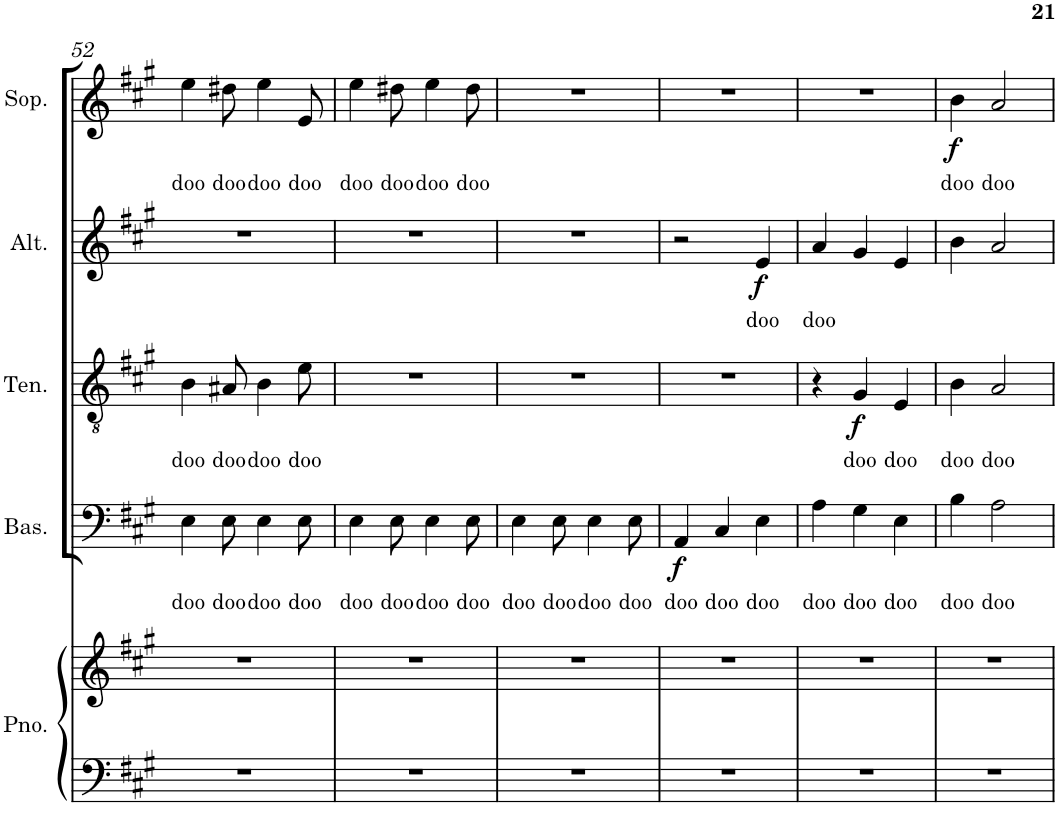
**kern	**kern	**kern	**text	**dynam	**kern	**text	**dynam	**kern	**text	**dynam	**kern	**text	**dynam
*part5	*part5	*part4	*part4	*part4	*part3	*part3	*part3	*part2	*part2	*part2	*part1	*part1	*part1
*staff6	*staff5	*staff4	*staff4	*staff4	*staff3	*staff3	*staff3	*staff2	*staff2	*staff2	*staff1	*staff1	*staff1
*I"Piano	*	*I"Bass	*	*	*I"Tenor	*	*	*I"Alto	*	*	*I"Soprano	*	*
*I'Pno.	*	*I'Bas.	*	*	*I'Ten.	*	*	*I'Alt.	*	*	*I'Sop.	*	*
!!LO:PB:g=z
*clefF4	*clefG2	*clefF4	*	*	*clefGv2	*	*	*clefG2	*	*	*clefG2	*	*
*k[f#c#g#]	*k[f#c#g#]	*k[f#c#g#]	*	*	*k[f#c#g#]	*	*	*k[f#c#g#]	*	*	*k[f#c#g#]	*	*
*A:	*A:	*A:	*	*	*A:	*	*	*A:	*	*	*A:	*	*
*M6/8	*M6/8	*M6/8	*	*	*M6/8	*	*	*M6/8	*	*	*M6/8	*	*
=52	=52	=52	=52	=52	=52	=52	=52	=52	=52	=52	=52	=52	=52
!	!	!	!LO:LY:b	!	!	!LO:LY:b	!	!	!	!	!	!LO:LY:b	!
2.r	2.r	4E\	doo	.	4B\	doo	.	2.r	.	.	4ee\	doo	.
!	!	!	!LO:LY:b	!	!	!LO:LY:b	!	!	!	!	!	!LO:LY:b	!
.	.	8E\	doo	.	8A#X/	doo	.	.	.	.	8dd#X\	doo	.
!	!	!	!LO:LY:b	!	!	!LO:LY:b	!	!	!	!	!	!LO:LY:b	!
.	.	4E\	doo	.	4B\	doo	.	.	.	.	4ee\	doo	.
!	!	!	!LO:LY:b	!	!	!LO:LY:b	!	!	!	!	!	!LO:LY:b	!
.	.	8E\	doo	.	8e\	doo	.	.	.	.	8e/	doo	.
=53	=53	=53	=53	=53	=53	=53	=53	=53	=53	=53	=53	=53	=53
!	!	!	!LO:LY:b	!	!	!	!	!	!	!	!	!LO:LY:b	!
2.r	2.r	4E\	doo	.	2.r	.	.	2.r	.	.	4ee\	doo	.
!	!	!	!LO:LY:b	!	!	!	!	!	!	!	!	!LO:LY:b	!
.	.	8E\	doo	.	.	.	.	.	.	.	8dd#X\	doo	.
!	!	!	!LO:LY:b	!	!	!	!	!	!	!	!	!LO:LY:b	!
.	.	4E\	doo	.	.	.	.	.	.	.	4ee\	doo	.
!	!	!	!LO:LY:b	!	!	!	!	!	!	!	!	!LO:LY:b	!
.	.	8E\	doo	.	.	.	.	.	.	.	8dd#\	doo	.
=54	=54	=54	=54	=54	=54	=54	=54	=54	=54	=54	=54	=54	=54
!	!	!	!LO:LY:b	!	!	!	!	!	!	!	!	!	!
2.r	2.r	4E\	doo	.	2.r	.	.	2.r	.	.	2.r	.	.
!	!	!	!LO:LY:b	!	!	!	!	!	!	!	!	!	!
.	.	8E\	doo	.	.	.	.	.	.	.	.	.	.
!	!	!	!LO:LY:b	!	!	!	!	!	!	!	!	!	!
.	.	4E\	doo	.	.	.	.	.	.	.	.	.	.
!	!	!	!LO:LY:b	!	!	!	!	!	!	!	!	!	!
.	.	8E\	doo	.	.	.	.	.	.	.	.	.	.
=55	=55	=55	=55	=55	=55	=55	=55	=55	=55	=55	=55	=55	=55
!	!	!	!LO:LY:b	!LO:DY:b	!	!	!	!	!	!	!	!	!
2.r	2.r	4AA/	doo	f	2.r	.	.	2r	.	.	2.r	.	.
!	!	!	!LO:LY:b	!	!	!	!	!	!	!	!	!	!
.	.	4C#/	doo	.	.	.	.	.	.	.	.	.	.
!	!	!	!LO:LY:b	!	!	!	!	!	!LO:LY:b	!LO:DY:b	!	!	!
.	.	4E\	doo	.	.	.	.	4e/	doo	f	.	.	.
=56	=56	=56	=56	=56	=56	=56	=56	=56	=56	=56	=56	=56	=56
!	!	!	!LO:LY:b	!	!	!	!	!	!LO:LY:b	!	!	!	!
2.r	2.r	4A\	doo	.	4r	.	.	4a/	doo	.	2.r	.	.
!	!	!	!LO:LY:b	!	!	!LO:LY:b	!LO:DY:b	!	!	!	!	!	!
.	.	4G#\	doo	.	4G#/	doo	f	4g#/	.	.	.	.	.
!	!	!	!LO:LY:b	!	!	!LO:LY:b	!	!	!	!	!	!	!
.	.	4E\	doo	.	4E/	doo	.	4e/	.	.	.	.	.
=57	=57	=57	=57	=57	=57	=57	=57	=57	=57	=57	=57	=57	=57
!	!	!	!LO:LY:b	!	!	!LO:LY:b	!	!	!	!	!	!LO:LY:b	!LO:DY:b
2.r	2.r	4B\	doo	.	4B\	doo	.	4b\	.	.	4b\	doo	f
!	!	!	!LO:LY:b	!	!	!LO:LY:b	!	!	!	!	!	!LO:LY:b	!
.	.	2A\	doo	.	2A/	doo	.	2a/	.	.	2a/	doo	.
=	=	=	=	=	=	=	=	=	=	=	=	=	=
*-	*-	*-	*-	*-	*-	*-	*-	*-	*-	*-	*-	*-	*-
